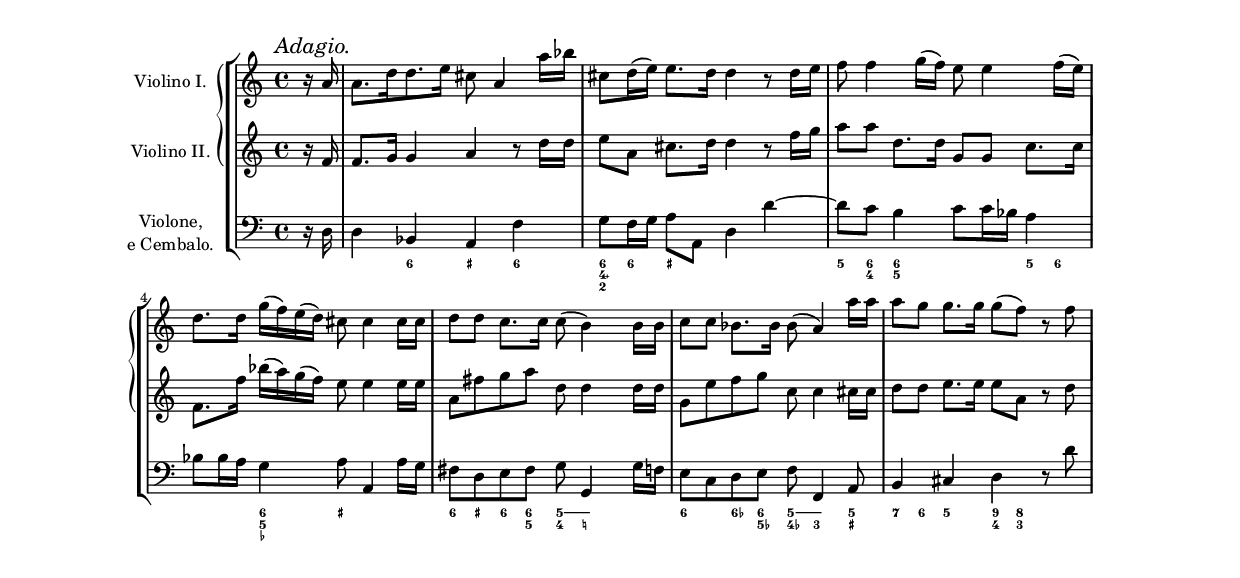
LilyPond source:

% Do not edit this file; it is automatically
% generated from Documentation/snippets/new
% This file is in the public domain.
%% Note: this file works from version 2.12.0
\version "2.13.36"
#(set-global-staff-size 15)
\paper {
  ragged-right = ##f
  line-width = 16\cm
  indent = 1.5\cm
}

\layout {
  \context {
    \Score
    \override PaperColumn #'keep-inside-line = ##t
    \override NonMusicalPaperColumn #'keep-inside-line = ##t
  }
}

% NR 2.7.3 Figured bass


\header {
  lsrtags = "headwords"
  texidoc = ""
  doctitle = "headword"
} % begin verbatim


% Arcangelo Corelli, 12 Sonate da Camera, Op. 2
% Sonata II, Allemanda
% measures 1 - 88
% Coded by Neil Puttock; modified by Carl Sorensen

extendOn = \bassFigureExtendersOn
extendOff = \bassFigureExtendersOff

\score {

  \new StaffGroup <<

    \new GrandStaff <<

      \new Staff = "violinoI" {
        \set Staff.instrumentName = \markup {
          \line { Violino I. }
        }
        \time 4/4
        \mark \markup { \italic Adagio. }
        \partial 8
        r16 a'16 |
        a'8. [ d''16 d''8.  e''16 ] cis''8 a'4 a''16 bes''16 |
        cis''8 d''16 ( e'' ) e''8.  d''16 d''4 r8 d''16 e''16 |
        f''8 f''4 g''16 ( f''16 ) e''8 e''4 f''16 ( e''16 ) |
        d''8.  d''16 g''16 ( f''16 ) e''16 ( d''16 ) cis''8
            cis''4 cis''16 cis''16 |
        d''8 d''8 c''8.  c''16 c''8 ( b'4 ) b'16 b'16 |
        c''8 c''8 bes'8.  bes'16 bes'8 ( a'4 ) a''16 a''16 |
        a''8 g''8 g''8.  g''16 g''8 ( f''8 ) r8 f''8 |
      }

      \new Staff = "violinoII" {
        \set Staff.instrumentName = \markup {
          \line { Violino II. }
        }
        \time 4/4
        \partial 8
        r16 f'16 |
        f'8.  g'16 g'4 a'4 r8 d''16 d''16 |
        e''8 a'8 cis''8.  d''16 d''4 r8 f''16 g''16 |
        a''8 a''8 d''8.  d''16 g'8 g'8 c''8.  c''16 |
        f'8.  f''16 bes''16 ( a''16 ) g''16 ( f''16 ) e''8 e''4 e''16 e''16 |
        a'8 fis''8 g''8 a''8 d''8 d''4 d''16 d''16 |
        g'8 e''8 f''8 g''8 c''8 c''4 cis''16 cis''16 |
        d''8 d''8 e''8.  e''16 e''8 a'8 r8 d''8 |
      }

    >>

    \new Staff = "violone" {
      \set Staff.instrumentName = \markup {
        \center-column {
          Violone,
          \line { e Cembalo. }
        }
      }
      \time 4/4
      \clef bass
      \partial 8
      r16 d16 |
      d4 bes,4 a,4 f4 |
      g8 f16 g16 a8 a,8 d4 d'4 ~ |
      d'8 c'8 b4 c'8 c'16 bes16 a4 |
      bes8 bes16 a16 g4 a8 a,4 a16 g16 |
      fis8 d8 e8 fis8 g8 g,4 g16 f16 |
      e8 c8 d8 e8 f8 f,4 a,8 |
      b,4 cis4 d4 r8 d'8 |
    }

    \new FiguredBass \figuremode {
      \set figuredBassAlterationDirection = #RIGHT
      \set figuredBassPlusDirection = #RIGHT
      \override BassFigureAlignment #'stacking-dir = #DOWN
      s8 |
      s4 <6>4 <_+>4 <6>4 |
      <6 4\+ 2>8 <6>8 <_+> s8 s2 |
      <5>8 <6 4>8 <6 5>4 s4 <5>8 <6>8 |
      s4 <6 5 _-> <_+>2 |
      <6>8 <_+>8 <6>8 <6 5>8 <5 4>8 \extendOn <5 _!>8 \extendOff s4 |
      <6>4 <6->8 <6 5->8 <5 4->8 \extendOn <5 3>4 \extendOff <5 _+>8 |
      <7>8 <6>8 <5>4 <9 4>8 <8 3>8 s4 |
    }

  >>

  \layout {
    \context {
      \Score
      \override RehearsalMark #'break-align-symbols = #'(time-signature)
      \override RehearsalMark #'self-alignment-X = #LEFT
      \override TimeSignature #'break-align-anchor-alignment = #LEFT
    }
  }
}
